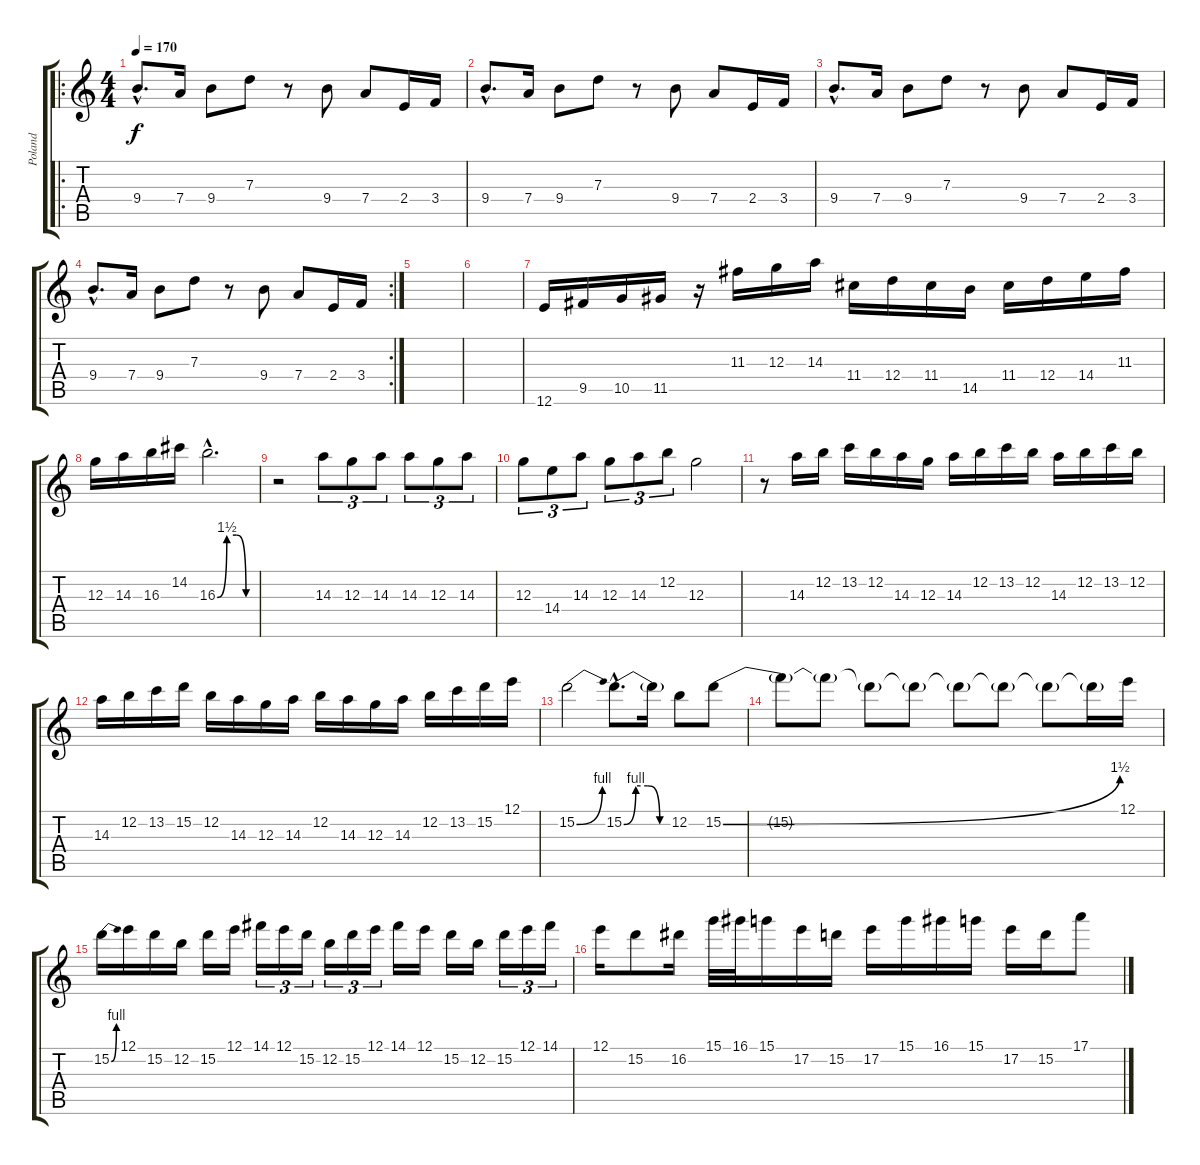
\track ("Poland" "Poland") {instrument distortionguitar}
\staff {score tabs}
\tuning (E4 B3 G3 D3 A2 E2) {hide}
\ro
\ts (4 4)
\tempo 170
\clef g2
\ks c
9.4{hac}.8{d dy f} 7.4.16 9.4.8 7.3.8 r.8 9.4.8 7.4.8 2.4.16 3.4.16 |
9.4{hac}.8{d} 7.4.16 9.4.8 7.3.8 r.8 9.4.8 7.4.8 2.4.16 3.4.16 |
9.4{hac}.8{d} 7.4.16 9.4.8 7.3.8 r.8 9.4.8 7.4.8 2.4.16 3.4.16 |
\rc 2
9.4{hac}.8{d} 7.4.16 9.4.8 7.3.8 r.8 9.4.8 7.4.8 2.4.16 3.4.16 |
|
|
12.6.16 9.5.16 10.5.16 11.5.16 r.16 11.3.16 12.3.16 14.3.16 11.4.16 12.4.16 11.4.16 14.5.16 11.4.16 12.4.16 14.4.16 11.3.16 |
12.3.16 14.3.16 16.3.16 14.2.16 16.3{be (custom 0 0 15 6 30 6 45 0 60 0) hac}.2{d} |
r.2 14.3.8{tu (3 2)} 12.3.8{tu (3 2)} 14.3.8{tu (3 2)} 14.3.8{tu (3 2)} 12.3.8{tu (3 2)} 14.3.8{tu (3 2)} |
12.3.8{tu (3 2)} 14.4.8{tu (3 2)} 14.3.8{tu (3 2)} 12.3.8{tu (3 2)} 14.3.8{tu (3 2)} 12.2.8{tu (3 2)} 12.3.2 |
r.8 14.3.16 12.2.16 13.2.16 12.2.16 14.3.16 12.3.16 14.3.16 12.2.16 13.2.16 12.2.16 14.3.16 12.2.16 13.2.16 12.2.16 |
14.3.16 12.2.16 13.2.16 15.2.16 12.2.16 14.3.16 12.3.16 14.3.16 12.2.16 14.3.16 12.3.16 14.3.16 12.2.16 13.2.16 15.2.16 12.1.16 |
15.2{be (bend 0 0 60 4)}.2 15.2{be (custom 0 0 15 4 30 4 45 0 60 0) hac}.8{d} 15.2{t}.16 12.2.8 15.2{be (bend 0 0 60 6)}.8 |
15.2{t}.8 15.2{t}.8 15.2{t}.8 15.2{t}.8 15.2{t}.8 15.2{t}.8 15.2{t}.8 15.2{t}.16 12.1.16 |
15.2{be (bend 0 0 60 4)}.16 12.1.16 15.2.16 12.2.16 15.2.16 12.1.16 14.1.16{tu (3 2)} 12.1.16{tu (3 2)} 15.2.16{tu (3 2)} 12.2.16{tu (3 2)} 15.2.16{tu (3 2)} 12.1.16{tu (3 2)} 14.1.16 12.1.16 15.2.16 12.2.16 15.2.16{tu (3 2)} 12.1.16{tu (3 2)} 14.1.16{tu (3 2)} |
12.1.16 15.2.8 16.2.16 15.1.32 16.1.32 15.1.16 17.2.16 15.2.16 17.2.16 15.1.16 16.1.16 15.1.16 17.2.16 15.2.16 17.1.8
